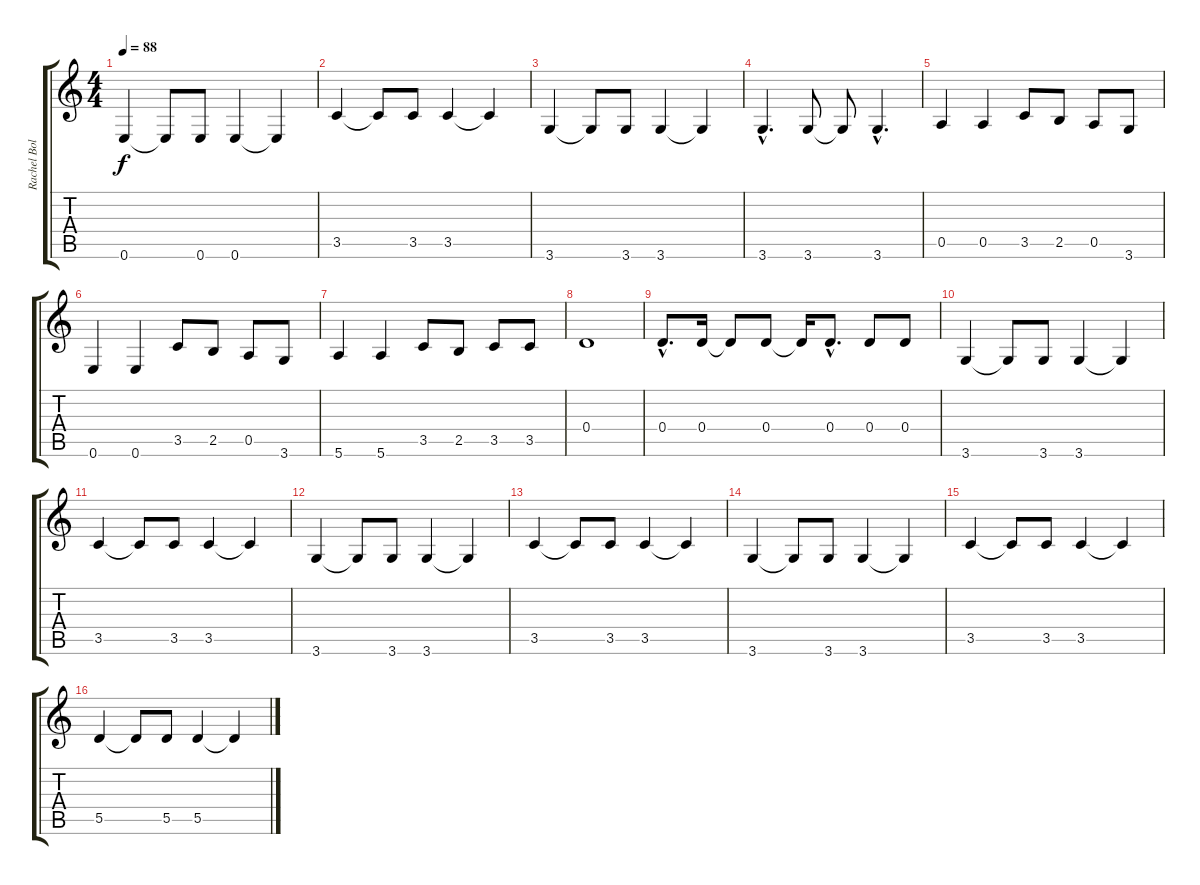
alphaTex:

\track ("Rachel Bolan - Bass" "Rachel Bol") {instrument electricbassfinger}
\staff {score tabs}
\tuning (E4 B3 G3 D3 A2 E2) {hide}
\ts (4 4)
\tempo 88
\clef g2
\ks c
0.6.4{dy f} 0.6{t}.8 0.6.8 0.6.4 0.6{t}.4 |
3.5.4 3.5{t}.8 3.5.8 3.5.4 3.5{t}.4 |
3.6.4 3.6{t}.8 3.6.8 3.6.4 3.6{t}.4 |
3.6{hac}.4{d} 3.6.8 3.6{t}.8 3.6{hac}.4{d} |
0.5.4 0.5.4 3.5.8 2.5.8 0.5.8 3.6.8 |
0.6.4 0.6.4 3.5.8 2.5.8 0.5.8 3.6.8 |
5.6.4 5.6.4 3.5.8 2.5.8 3.5.8 3.5.8 |
0.4.1 |
0.4{hac}.8{d} 0.4.16 0.4{t}.8 0.4.8 0.4{t}.16 0.4{hac}.8{d} 0.4.8 0.4.8 |
3.6.4 3.6{t}.8 3.6.8 3.6.4 3.6{t}.4 |
3.5.4 3.5{t}.8 3.5.8 3.5.4 3.5{t}.4 |
3.6.4 3.6{t}.8 3.6.8 3.6.4 3.6{t}.4 |
3.5.4 3.5{t}.8 3.5.8 3.5.4 3.5{t}.4 |
3.6.4 3.6{t}.8 3.6.8 3.6.4 3.6{t}.4 |
3.5.4 3.5{t}.8 3.5.8 3.5.4 3.5{t}.4 |
5.5.4 5.5{t}.8 5.5.8 5.5.4 5.5{t}.4
